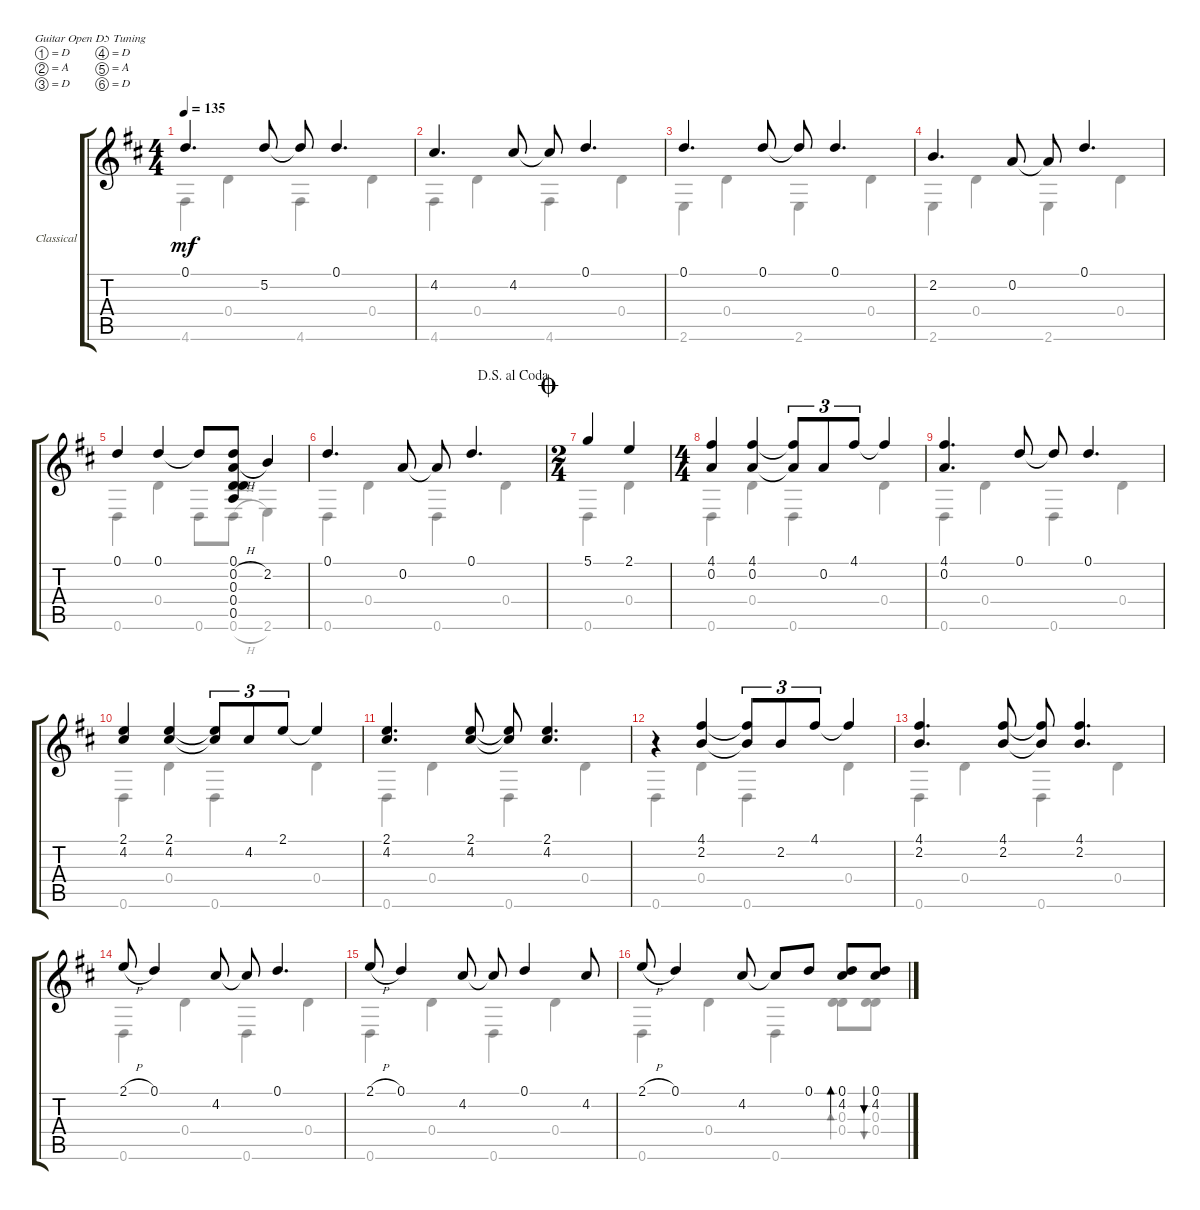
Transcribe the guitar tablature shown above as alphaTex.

\defaultSystemsLayout 4
\bracketExtendMode groupsimilarinstruments
\firstSystemTrackNameOrientation horizontal
\otherSystemsTrackNameOrientation horizontal
\track ("Classical Guitar" "Classical ") {instrument acousticguitarsteel}
\staff {score tabs}
\tuning (D4 A3 D3 D3 A2 D2)
\voice
\ts (4 4)
\tempo 135
\clef g2
\ks d
0.1.4{d dy mf} 5.2.8 5.2{t}.8 0.1.4{d} |
4.2.4{d} 4.2.8 4.2{t}.8 0.1.4{d} |
0.1.4{d} 0.1.8 0.1{t}.8 0.1.4{d} |
2.2.4{d} 0.2.8 0.2{t}.8 0.1.4{d} |
0.1.4 0.1.4 0.1{t}.8 (0.1 0.2{h} 0.3 0.4 0.5).8 2.2.4 |
\jump dalsegnoalcoda
0.1.4{d} 0.2.8 0.2{t}.8 0.1.4{d} |
\ts (2 4)
\jump coda
5.1.4 2.1.4 |
\ts (4 4)
(4.1 0.2).4 (0.2 4.1).4 (4.1{t} 0.2{t}).8{tu (3 2)} 0.2.8{tu (3 2)} 4.1.8{tu (3 2)} 4.1{t}.4 |
(4.1 0.2).4{d} 0.1.8 0.1{t}.8 0.1.4{d} |
(2.1 4.2).4 (4.2 2.1).4 (2.1{t} 4.2{t}).8{tu (3 2)} 4.2.8{tu (3 2)} 2.1.8{tu (3 2)} 2.1{t}.4 |
(2.1 4.2).4{d} (4.2 2.1).8 (2.1{t} 4.2{t}).8 (4.2 2.1).4{d} |
r.4 (4.1 2.2).4 (2.2{t} 4.1{t}).8{tu (3 2)} 2.2.8{tu (3 2)} 4.1.8{tu (3 2)} 4.1{t}.4 |
(4.1 2.2).4{d} (2.2 4.1).8 (4.1{t} 2.2{t}).8 (2.2 4.1).4{d} |
2.1{h}.8 0.1.4 4.2.8 4.2{t}.8 0.1.4{d} |
2.1{h}.8 0.1.4 4.2.8 4.2{t}.8 0.1.4 4.2.8 |
2.1{h}.8 0.1.4 4.2.8 4.2{t}.8 0.1.8 (0.1 4.2).8{bd 30} (4.2 0.1).8{bu 30}
\voice
\clef g2
\ottava regular
\simile none
\ks d
4.6.4{dy mf} 0.4.4 4.6.4 0.4.4 |
4.6.4 0.4.4 4.6.4 0.4.4 |
2.6.4 0.4.4 2.6.4 0.4.4 |
2.6.4 0.4.4 2.6.4 0.4.4 |
0.6.4 0.4.4 0.6.8 0.6{h}.8 2.6.4 |
0.6.4 0.4.4 0.6.4 0.4.4 |
0.6.4 0.4.4 |
0.6.4 0.4.4 0.6.4 0.4.4 |
0.6.4 0.4.4 0.6.4 0.4.4 |
0.6.4 0.4.4 0.6.4 0.4.4 |
0.6.4 0.4.4 0.6.4 0.4.4 |
0.6.4 0.4.4 0.6.4 0.4.4 |
0.6.4 0.4.4 0.6.4 0.4.4 |
0.6.4 0.4.4 0.6.4 0.4.4 |
0.6.4 0.4.4 0.6.4 0.4.4 |
0.6.4 0.4.4 0.6.4 (0.4 0.3).8{bd 30} (0.4 0.3).8{bu 30}
